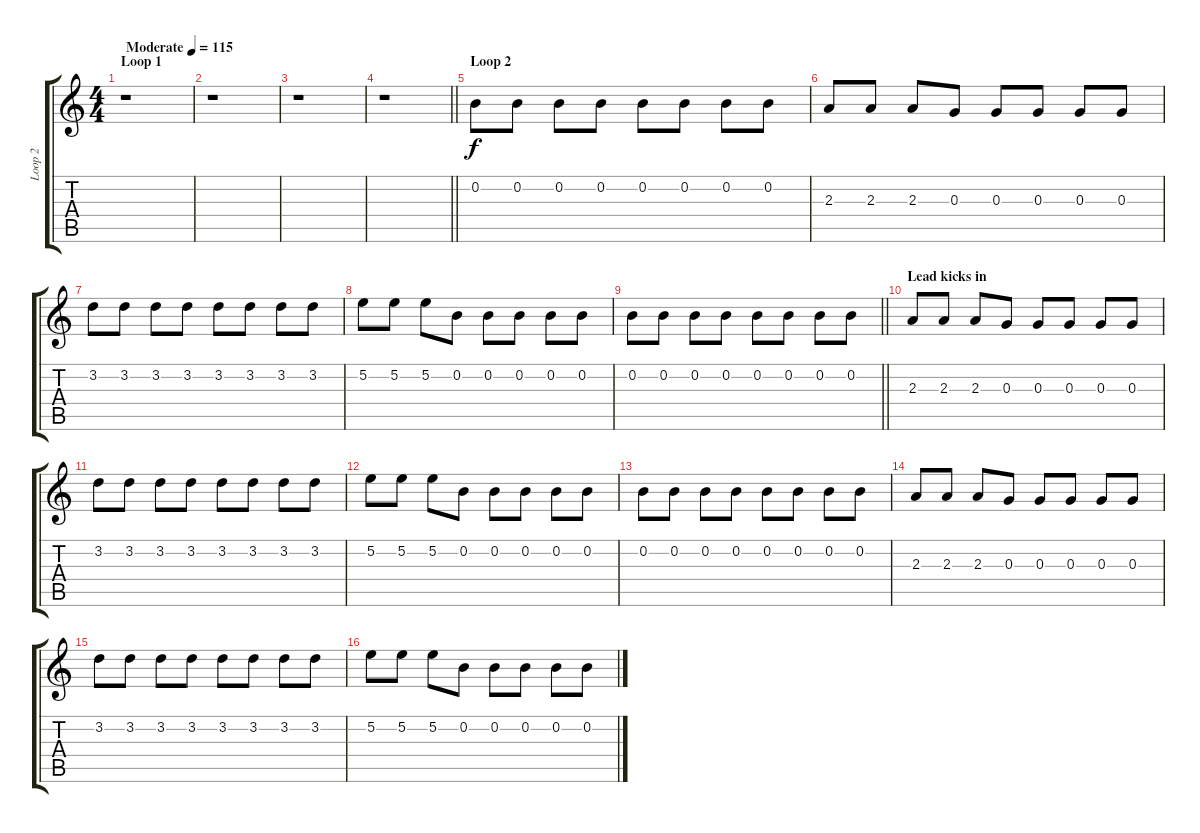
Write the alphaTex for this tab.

\track ("Loop 2" "Loop 2") {instrument electricguitarmuted}
\staff {score tabs}
\tuning (E4 B3 G3 D3 A2 E2) {hide}
\ts (4 4)
\section ("" "Loop 1")
\tempo (115 "Moderate")
\clef g2
\ks c
r.1{dy f instrument electricguitarmuted} |
r.1 |
r.1 |
\barLineRight lightlight
r.1 |
\section ("" "Loop 2")
0.2.8 0.2.8 0.2.8 0.2.8 0.2.8 0.2.8 0.2.8 0.2.8 |
2.3.8 2.3.8 2.3.8 0.3.8 0.3.8 0.3.8 0.3.8 0.3.8 |
3.2.8 3.2.8 3.2.8 3.2.8 3.2.8 3.2.8 3.2.8 3.2.8 |
5.2.8 5.2.8 5.2.8 0.2.8 0.2.8 0.2.8 0.2.8 0.2.8 |
\barLineRight lightlight
0.2.8 0.2.8 0.2.8 0.2.8 0.2.8 0.2.8 0.2.8 0.2.8 |
\section ("" "Lead kicks in")
2.3.8 2.3.8 2.3.8 0.3.8 0.3.8 0.3.8 0.3.8 0.3.8 |
3.2.8 3.2.8 3.2.8 3.2.8 3.2.8 3.2.8 3.2.8 3.2.8 |
5.2.8 5.2.8 5.2.8 0.2.8 0.2.8 0.2.8 0.2.8 0.2.8 |
0.2.8 0.2.8 0.2.8 0.2.8 0.2.8 0.2.8 0.2.8 0.2.8 |
2.3.8 2.3.8 2.3.8 0.3.8 0.3.8 0.3.8 0.3.8 0.3.8 |
3.2.8 3.2.8 3.2.8 3.2.8 3.2.8 3.2.8 3.2.8 3.2.8 |
5.2.8 5.2.8 5.2.8 0.2.8 0.2.8 0.2.8 0.2.8 0.2.8
